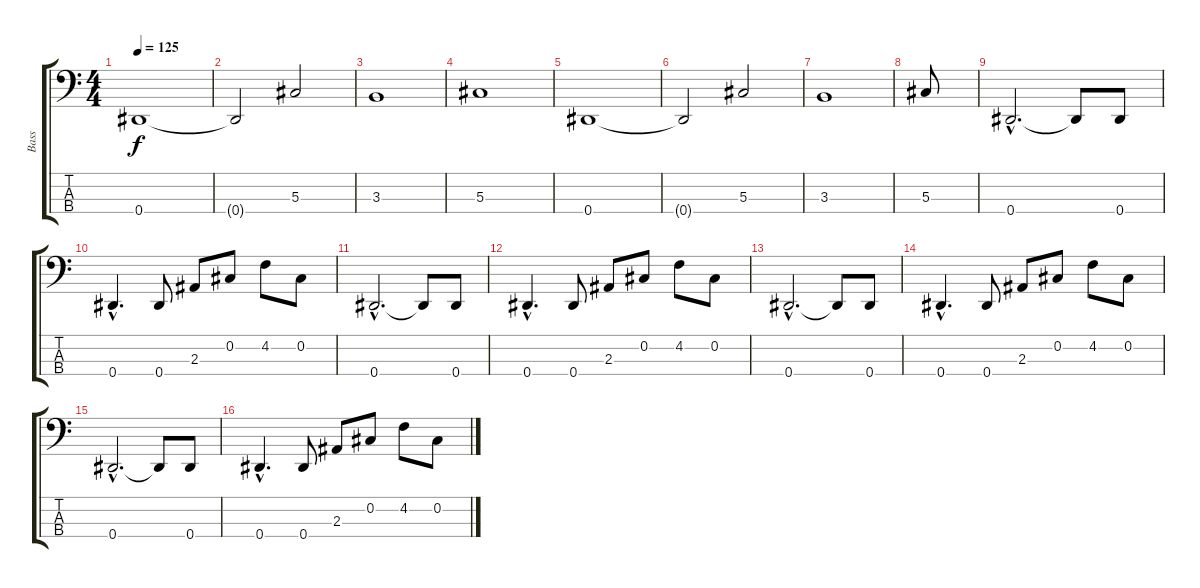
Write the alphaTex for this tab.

\track ("Bass" "Bass") {instrument electricbasspick}
\staff {score tabs}
\tuning (Gb2 Db2 Ab1 Eb1) {hide}
\ts (4 4)
\tempo 125
\clef f4
\ks c
0.4.1{dy f} |
0.4{t}.2 5.3.2 |
3.3.1 |
5.3.1 |
0.4.1 |
0.4{t}.2 5.3.2 |
3.3.1 |
5.3.8 |
0.4{hac}.2{d} 0.4{t}.8 0.4.8 |
0.4{hac}.4{d} 0.4.8 2.3.8 0.2.8 4.2.8 0.2.8 |
0.4{hac}.2{d} 0.4{t}.8 0.4.8 |
0.4{hac}.4{d} 0.4.8 2.3.8 0.2.8 4.2.8 0.2.8 |
0.4{hac}.2{d} 0.4{t}.8 0.4.8 |
0.4{hac}.4{d} 0.4.8 2.3.8 0.2.8 4.2.8 0.2.8 |
0.4{hac}.2{d} 0.4{t}.8 0.4.8 |
0.4{hac}.4{d} 0.4.8 2.3.8 0.2.8 4.2.8 0.2.8
